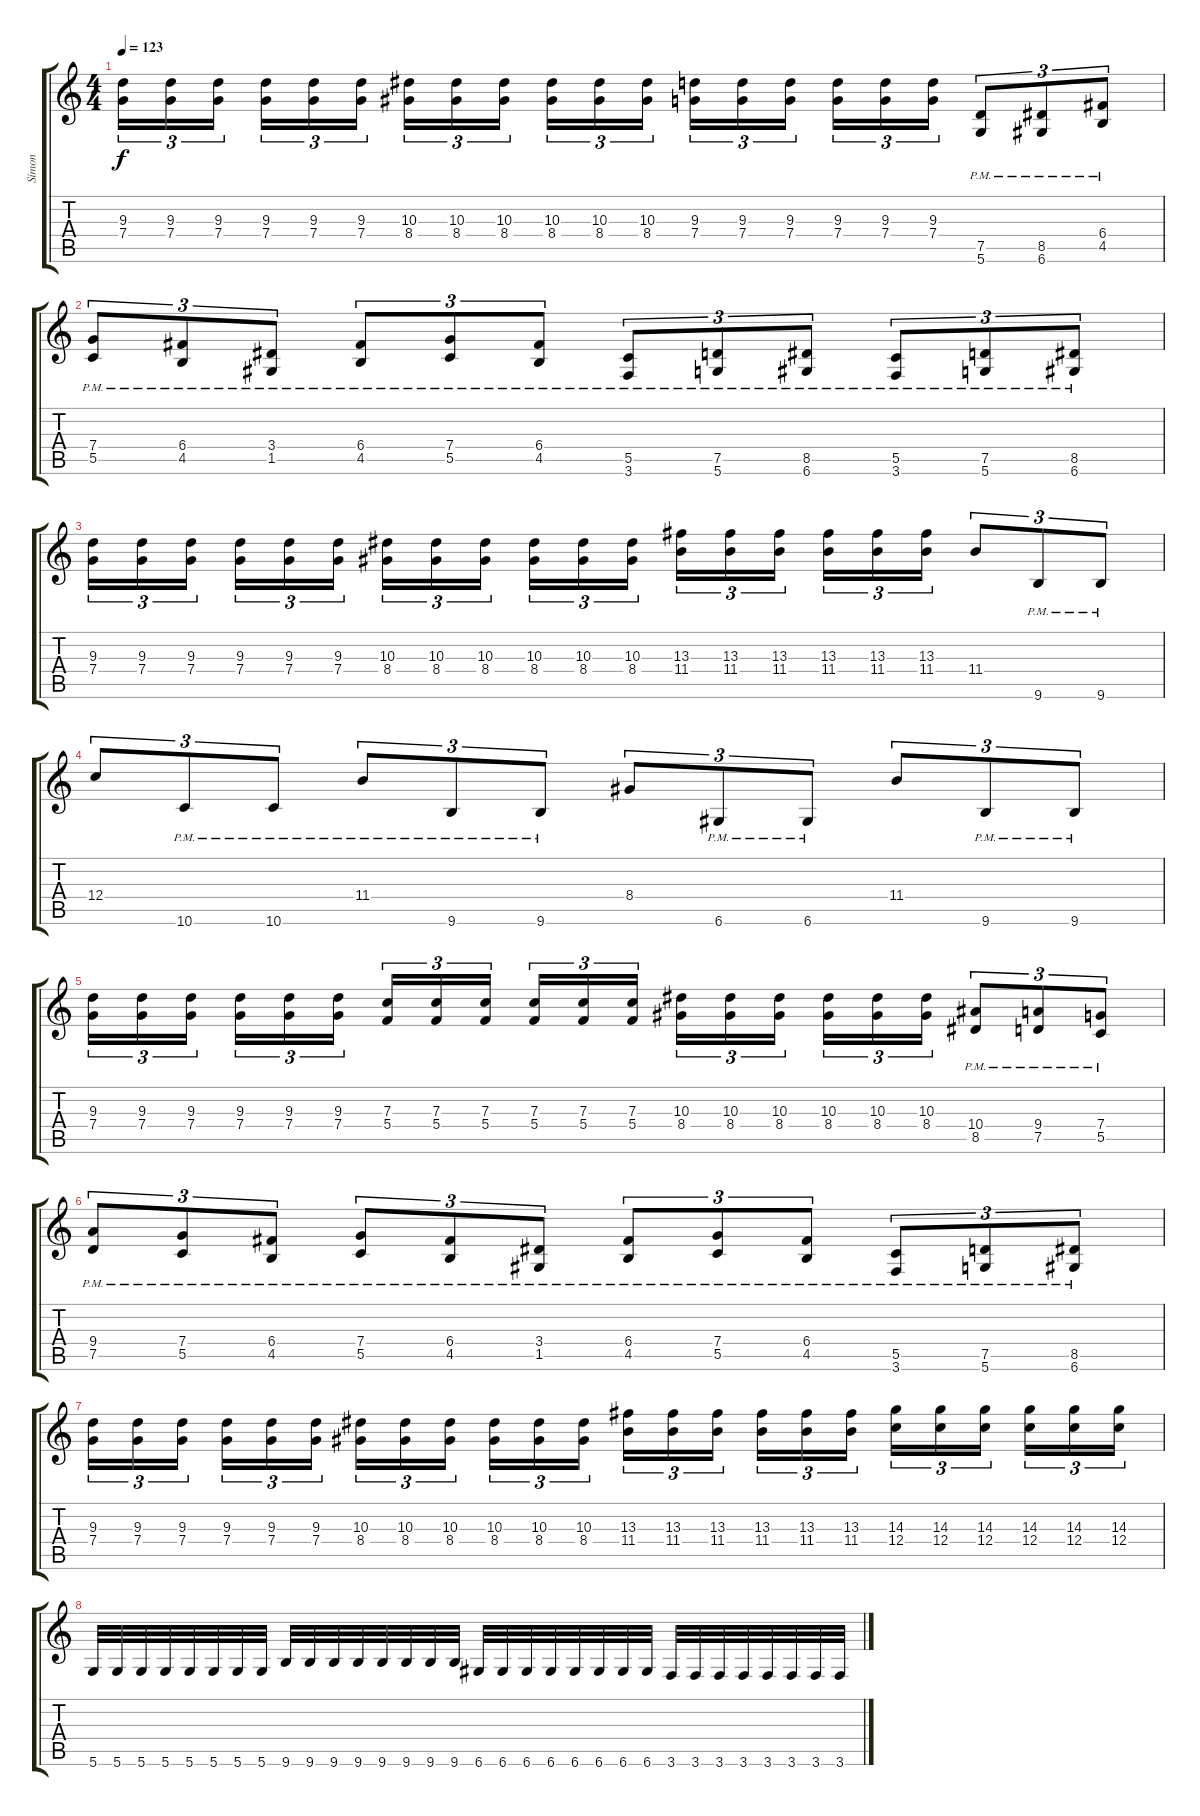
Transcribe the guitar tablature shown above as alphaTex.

\track ("Símon " "Símon ") {instrument distortionguitar}
\staff {score tabs}
\tuning (D4 A3 F3 C3 G2 D2) {hide}
\ts (4 4)
\tempo 123
\clef g2
\ks c
(9.3 7.4).16{tu (3 2) dy f} (9.3 7.4).16{tu (3 2)} (9.3 7.4).16{tu (3 2) beam splitsecondary} (9.3 7.4).16{tu (3 2)} (9.3 7.4).16{tu (3 2)} (9.3 7.4).16{tu (3 2)} (10.3 8.4).16{tu (3 2)} (10.3 8.4).16{tu (3 2)} (10.3 8.4).16{tu (3 2) beam splitsecondary} (10.3 8.4).16{tu (3 2)} (10.3 8.4).16{tu (3 2)} (10.3 8.4).16{tu (3 2)} (9.3 7.4).16{tu (3 2)} (9.3 7.4).16{tu (3 2)} (9.3 7.4).16{tu (3 2) beam splitsecondary} (9.3 7.4).16{tu (3 2)} (9.3 7.4).16{tu (3 2)} (9.3 7.4).16{tu (3 2)} (7.5{pm} 5.6{pm}).8{tu (3 2)} (8.5{pm} 6.6{pm}).8{tu (3 2)} (6.4{pm} 4.5{pm}).8{tu (3 2)} |
(7.4{pm} 5.5{pm}).8{tu (3 2)} (6.4{pm} 4.5{pm}).8{tu (3 2)} (3.4{pm} 1.5{pm}).8{tu (3 2)} (6.4{pm} 4.5{pm}).8{tu (3 2)} (7.4{pm} 5.5{pm}).8{tu (3 2)} (6.4{pm} 4.5{pm}).8{tu (3 2)} (5.5{pm} 3.6{pm}).8{tu (3 2)} (7.5{pm} 5.6{pm}).8{tu (3 2)} (8.5{pm} 6.6{pm}).8{tu (3 2)} (5.5{pm} 3.6{pm}).8{tu (3 2)} (7.5{pm} 5.6{pm}).8{tu (3 2)} (8.5{pm} 6.6{pm}).8{tu (3 2)} |
(9.3 7.4).16{tu (3 2)} (9.3 7.4).16{tu (3 2)} (9.3 7.4).16{tu (3 2) beam splitsecondary} (9.3 7.4).16{tu (3 2)} (9.3 7.4).16{tu (3 2)} (9.3 7.4).16{tu (3 2)} (10.3 8.4).16{tu (3 2)} (10.3 8.4).16{tu (3 2)} (10.3 8.4).16{tu (3 2) beam splitsecondary} (10.3 8.4).16{tu (3 2)} (10.3 8.4).16{tu (3 2)} (10.3 8.4).16{tu (3 2)} (13.3 11.4).16{tu (3 2)} (13.3 11.4).16{tu (3 2)} (13.3 11.4).16{tu (3 2) beam splitsecondary} (13.3 11.4).16{tu (3 2)} (13.3 11.4).16{tu (3 2)} (13.3 11.4).16{tu (3 2)} 11.4.8{tu (3 2)} 9.6{pm}.8{tu (3 2)} 9.6{pm}.8{tu (3 2)} |
12.4.8{tu (3 2)} 10.6{pm}.8{tu (3 2)} 10.6{pm}.8{tu (3 2)} 11.4{pm}.8{tu (3 2)} 9.6{pm}.8{tu (3 2)} 9.6{pm}.8{tu (3 2)} 8.4.8{tu (3 2)} 6.6{pm}.8{tu (3 2)} 6.6{pm}.8{tu (3 2)} 11.4.8{tu (3 2)} 9.6{pm}.8{tu (3 2)} 9.6{pm}.8{tu (3 2)} |
(9.3 7.4).16{tu (3 2)} (9.3 7.4).16{tu (3 2)} (9.3 7.4).16{tu (3 2) beam splitsecondary} (9.3 7.4).16{tu (3 2)} (9.3 7.4).16{tu (3 2)} (9.3 7.4).16{tu (3 2)} (7.3 5.4).16{tu (3 2)} (7.3 5.4).16{tu (3 2)} (7.3 5.4).16{tu (3 2) beam splitsecondary} (7.3 5.4).16{tu (3 2)} (7.3 5.4).16{tu (3 2)} (7.3 5.4).16{tu (3 2)} (10.3 8.4).16{tu (3 2)} (10.3 8.4).16{tu (3 2)} (10.3 8.4).16{tu (3 2) beam splitsecondary} (10.3 8.4).16{tu (3 2)} (10.3 8.4).16{tu (3 2)} (10.3 8.4).16{tu (3 2)} (10.4 8.5{pm}).8{tu (3 2)} (9.4 7.5{pm}).8{tu (3 2)} (7.4{pm} 5.5{pm}).8{tu (3 2)} |
(9.4{pm} 7.5{pm}).8{tu (3 2)} (7.4{pm} 5.5{pm}).8{tu (3 2)} (6.4{pm} 4.5{pm}).8{tu (3 2)} (7.4{pm} 5.5{pm}).8{tu (3 2)} (6.4{pm} 4.5{pm}).8{tu (3 2)} (3.4{pm} 1.5{pm}).8{tu (3 2)} (6.4 4.5{pm}).8{tu (3 2)} (7.4 5.5{pm}).8{tu (3 2)} (6.4 4.5{pm}).8{tu (3 2)} (5.5{pm} 3.6{pm}).8{tu (3 2)} (7.5{pm} 5.6{pm}).8{tu (3 2)} (8.5{pm} 6.6{pm}).8{tu (3 2)} |
(9.3 7.4).16{tu (3 2)} (9.3 7.4).16{tu (3 2)} (9.3 7.4).16{tu (3 2) beam splitsecondary} (9.3 7.4).16{tu (3 2)} (9.3 7.4).16{tu (3 2)} (9.3 7.4).16{tu (3 2)} (10.3 8.4).16{tu (3 2)} (10.3 8.4).16{tu (3 2)} (10.3 8.4).16{tu (3 2) beam splitsecondary} (10.3 8.4).16{tu (3 2)} (10.3 8.4).16{tu (3 2)} (10.3 8.4).16{tu (3 2)} (13.3 11.4).16{tu (3 2)} (13.3 11.4).16{tu (3 2)} (13.3 11.4).16{tu (3 2) beam splitsecondary} (13.3 11.4).16{tu (3 2)} (13.3 11.4).16{tu (3 2)} (13.3 11.4).16{tu (3 2)} (14.3 12.4).16{tu (3 2)} (14.3 12.4).16{tu (3 2)} (14.3 12.4).16{tu (3 2) beam splitsecondary} (14.3 12.4).16{tu (3 2)} (14.3 12.4).16{tu (3 2)} (14.3 12.4).16{tu (3 2)} |
5.6.32 5.6.32 5.6.32 5.6.32 5.6.32 5.6.32 5.6.32 5.6.32 9.6.32 9.6.32 9.6.32 9.6.32 9.6.32 9.6.32 9.6.32 9.6.32 6.6.32 6.6.32 6.6.32 6.6.32 6.6.32 6.6.32 6.6.32 6.6.32 3.6.32 3.6.32 3.6.32 3.6.32 3.6.32 3.6.32 3.6.32 3.6.32
